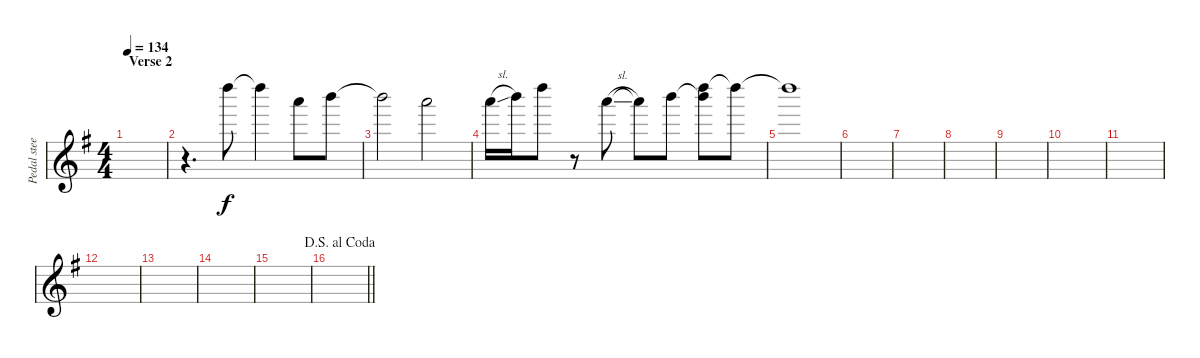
\track ("Pedal steel guitar" "Pedal stee") {instrument electricguitarclean}
\staff {score}
\tuning (E4 B3 G3 D3 A2 E2) {hide}
\ts (4 4)
\section ("" "Verse 2")
\tempo 134
\clef g2
\ks g
|
r.4{d} 22.1.8 22.1{be (custom 0 0 10 4 20 4 30 0 60 0) t}.4 22.2.8 24.2.8 |
24.2{t}.2 22.2.2 |
22.2{sl}.16 24.2.16 22.1.8 r.8 22.2{sl}.8 22.2{t}.8 24.2.8 (22.1 24.2{t}).8 22.1{t}.8 |
22.1{t}.1 |
|
|
|
|
|
|
|
|
|
|
\jump dalsegnoalcoda
\barLineRight lightlight
